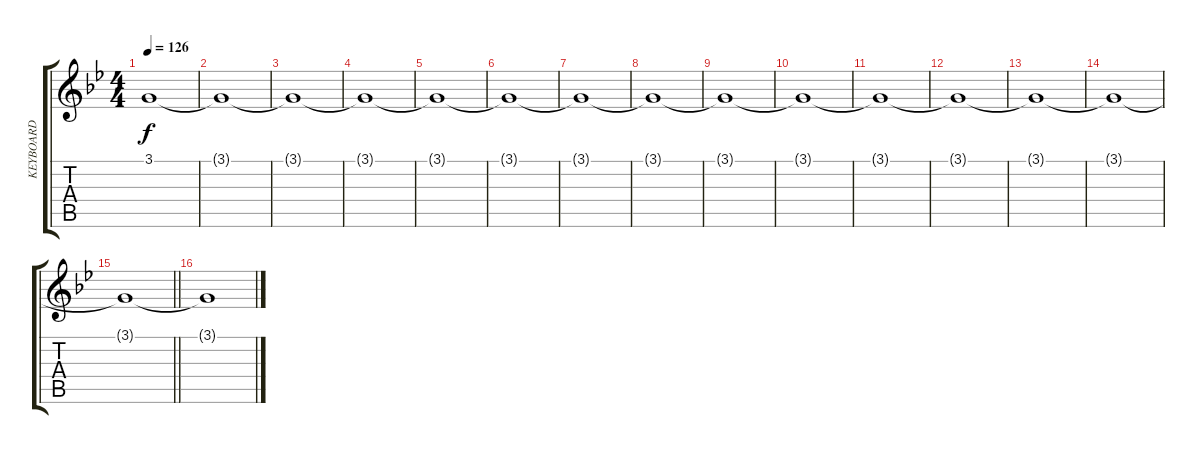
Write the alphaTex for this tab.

\track ("KEYBOARD" "KEYBOARD") {instrument stringensemble1}
\staff {score tabs}
\tuning (E4 B3 G3 D3 A2 E2) {hide}
\ts (4 4)
\tempo 126
\clef g2
\ks bb
3.1{t}.1{dy f} |
3.1{t}.1 |
3.1{t}.1 |
3.1{t}.1 |
3.1{t}.1 |
3.1{t}.1 |
3.1{t}.1 |
3.1{t}.1 |
3.1{t}.1 |
3.1{t}.1 |
3.1{t}.1 |
3.1{t}.1 |
3.1{t}.1 |
3.1{t}.1 |
\barLineRight lightlight
3.1{t}.1 |
3.1{t}.1
